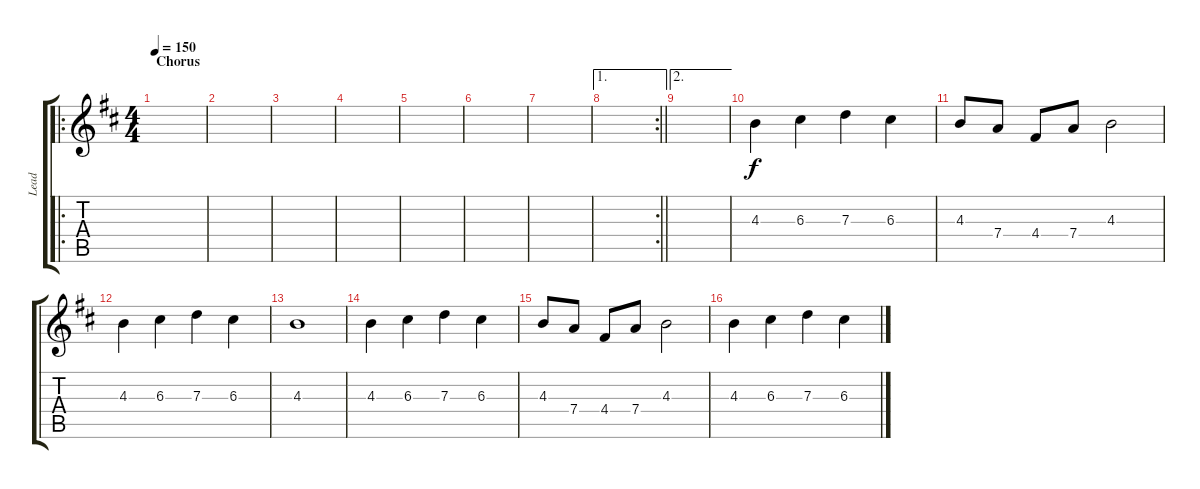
\track ("Lead" "Lead") {instrument distortionguitar}
\staff {score tabs}
\tuning (E4 B3 G3 D3 A2 E2) {hide}
\ro
\ts (4 4)
\section ("" "Chorus")
\tempo 150
\clef g2
\ks d
|
|
|
|
|
|
|
\ae 1
\rc 2
\barLineRight lightlight
|
\ae 2
|
4.3.4 6.3.4 7.3.4 6.3.4 |
4.3.8 7.4.8 4.4.8 7.4.8 4.3.2 |
4.3.4 6.3.4 7.3.4 6.3.4 |
4.3.1 |
4.3.4 6.3.4 7.3.4 6.3.4 |
4.3.8 7.4.8 4.4.8 7.4.8 4.3.2 |
4.3.4 6.3.4 7.3.4 6.3.4
